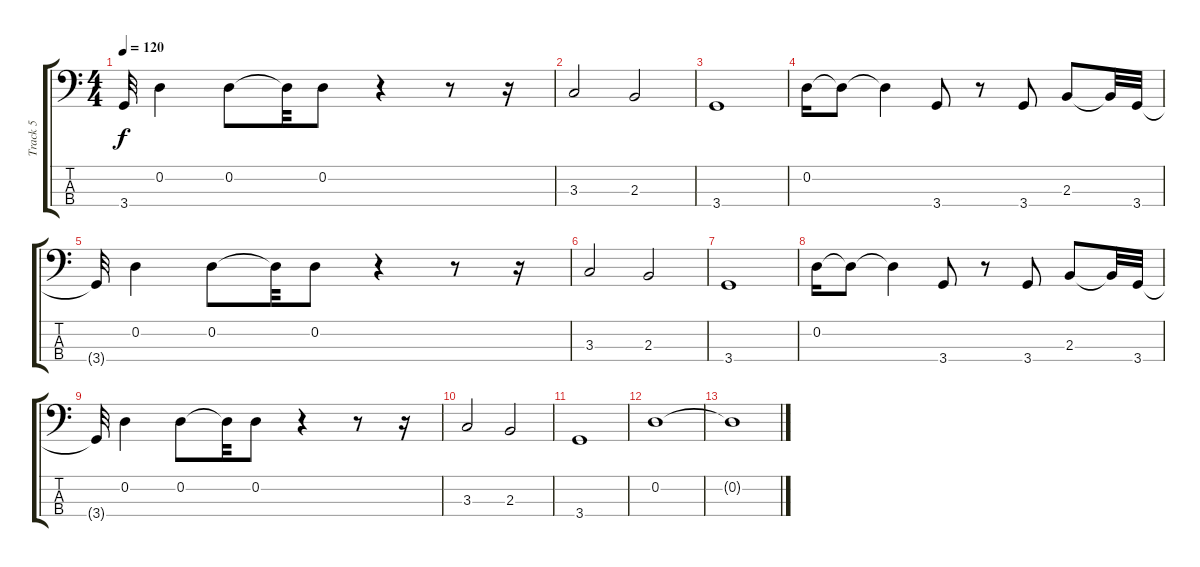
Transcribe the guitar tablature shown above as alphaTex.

\track ("Track 5" "Track 5") {instrument electricbassfinger}
\staff {score tabs}
\tuning (G2 D2 A1 E1) {hide}
\ts (4 4)
\tempo 120
\clef f4
\ks c
3.4{t}.32{dy f} 0.2.4 0.2.8 0.2{t}.32 0.2.8 r.4 r.8 r.16 |
3.3.2 2.3.2 |
3.4.1 |
0.2.16 0.2{t}.8 0.2{t}.4 3.4.8 r.8 3.4.8 2.3.8 2.3{t}.32 3.4.32 |
3.4{t}.32 0.2.4 0.2.8 0.2{t}.32 0.2.8 r.4 r.8 r.16 |
3.3.2 2.3.2 |
3.4.1 |
0.2.16 0.2{t}.8 0.2{t}.4 3.4.8 r.8 3.4.8 2.3.8 2.3{t}.32 3.4.32 |
3.4{t}.32 0.2.4 0.2.8 0.2{t}.32 0.2.8 r.4 r.8 r.16 |
3.3.2 2.3.2 |
3.4.1 |
0.2.1 |
0.2{t}.1
